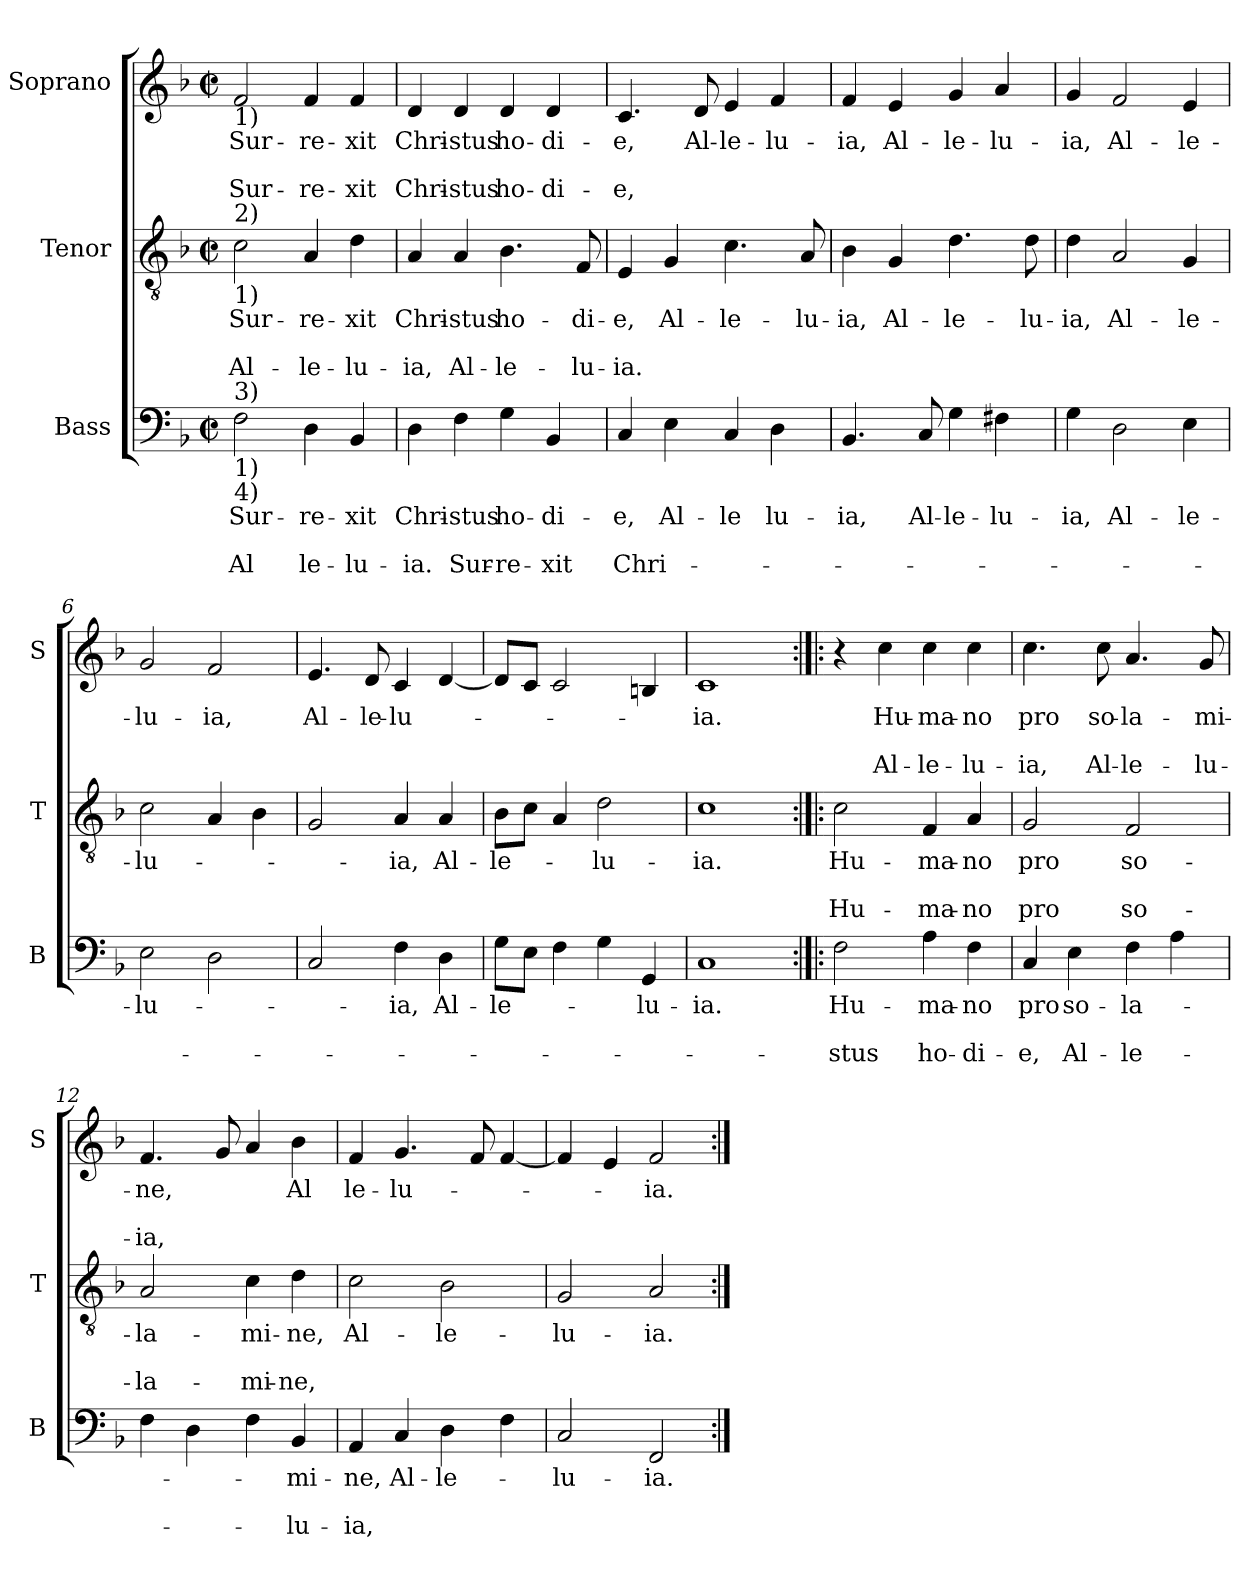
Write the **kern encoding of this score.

**kern	**text	**text	**text	**kern	**text	**text	**text	**kern	**text	**text	**text
*part3	*part3	*part3	*part3	*part2	*part2	*part2	*part2	*part1	*part1	*part1	*part1
*staff3	*staff3	*staff3	*staff3	*staff2	*staff2	*staff2	*staff2	*staff1	*staff1	*staff1	*staff1
*I"Bass	*	*	*	*I"Tenor	*	*	*	*I"Soprano	*	*	*
*I'B	*	*	*	*I'T	*	*	*	*I'S	*	*	*
*clefF4	*	*	*	*clefGv2	*	*	*	*clefG2	*	*	*
*k[b-]	*	*	*	*k[b-]	*	*	*	*k[b-]	*	*	*
*F:	*	*	*	*F:	*	*	*	*F:	*	*	*
*M2/2	*	*	*	*M2/2	*	*	*	*M2/2	*	*	*
*met(c|)	*	*	*	*met(c|)	*	*	*	*met(c|)	*	*	*
=1	=1	=1	=1	=1	=1	=1	=1	=1	=1	=1	=1
!	!	!	!	!	!	!	!	!LO:TX:b:t=1)	!	!	!
!	!	!	!	!LO:TX:a:t=2)	!	!	!	!	!	!	!
!	!	!	!	!LO:TX:b:t=1)	!	!	!	!	!	!	!
!LO:TX:a:t=3)	!	!	!	!	!	!	!	!	!	!	!
!LO:TX:b:t=1)	!	!	!	!	!	!	!	!	!	!	!
!LO:TX:b:t=4)	!	!	!	!	!	!	!	!	!	!	!
!	!LO:LY:b	!	!LO:LY:b	!	!LO:LY:b	!	!LO:LY:b	!	!LO:LY:b	!	!LO:LY:b
2F\	Sur-	.	Al	2c\	Sur-	.	Al-	2f/	Sur-	.	Sur-
!	!LO:LY:b	!	!LO:LY:b	!	!LO:LY:b	!	!LO:LY:b	!	!LO:LY:b	!	!LO:LY:b
4D\	-re-	.	le-	4A/	-re-	.	-le-	4f/	-re-	.	-re-
!	!LO:LY:b	!	!LO:LY:b	!	!LO:LY:b	!	!LO:LY:b	!	!LO:LY:b	!	!LO:LY:b
4BB-/	-xit	.	-lu-	4d\	-xit	.	-lu-	4f/	-xit	.	-xit
=2	=2	=2	=2	=2	=2	=2	=2	=2	=2	=2	=2
!	!LO:LY:b	!	!LO:LY:b	!	!LO:LY:b	!	!LO:LY:b	!	!LO:LY:b	!	!LO:LY:b
4D\	Chri-	.	-ia.	4A/	Chri-	.	-ia,	4d/	Chri-	.	Chri-
!	!LO:LY:b	!	!LO:LY:b	!	!LO:LY:b	!	!LO:LY:b	!	!LO:LY:b	!	!LO:LY:b
4F\	-stus	.	Sur-	4A/	-stus	.	Al-	4d/	-stus	.	-stus
!	!LO:LY:b	!	!LO:LY:b	!	!LO:LY:b	!	!LO:LY:b	!	!LO:LY:b	!	!LO:LY:b
4G\	ho-	.	-re-	4.B-\	ho-	.	-le-	4d/	ho-	.	ho-
!	!LO:LY:b	!	!LO:LY:b	!	!	!	!	!	!LO:LY:b	!	!LO:LY:b
4BB-/	-di-	.	-xit	.	.	.	.	4d/	-di-	.	-di-
!	!	!	!	!	!LO:LY:b	!	!LO:LY:b	!	!	!	!
.	.	.	.	8F/	-di-	.	-lu-	.	.	.	.
=3	=3	=3	=3	=3	=3	=3	=3	=3	=3	=3	=3
!	!LO:LY:b	!	!LO:LY:b	!	!LO:LY:b	!	!LO:LY:b	!	!LO:LY:b	!	!LO:LY:b
4C/	-e,	.	Chri-	4E/	-e,	.	-ia.	4.c/	-e,	.	-e,
!	!LO:LY:b	!	!	!	!LO:LY:b	!	!	!	!	!	!
4E\	Al-	.	.	4G/	Al-	.	.	.	.	.	.
!	!	!	!	!	!	!	!	!	!LO:LY:b	!	!
.	.	.	.	.	.	.	.	8d/	Al-	.	.
!	!LO:LY:b	!	!	!	!LO:LY:b	!	!	!	!LO:LY:b	!	!
4C/	-le	.	.	4.c\	-le-	.	.	4e/	-le-	.	.
!	!LO:LY:b	!	!	!	!	!	!	!	!LO:LY:b	!	!
4D\	lu-	.	.	.	.	.	.	4f/	-lu-	.	.
!	!	!	!	!	!LO:LY:b	!	!	!	!	!	!
.	.	.	.	8A/	-lu-	.	.	.	.	.	.
=4	=4	=4	=4	=4	=4	=4	=4	=4	=4	=4	=4
!	!LO:LY:b	!	!	!	!LO:LY:b	!	!	!	!LO:LY:b	!	!
4.BB-/	-ia,	.	.	4B-\	-ia,	.	.	4f/	-ia,	.	.
!	!	!	!	!	!LO:LY:b	!	!	!	!LO:LY:b	!	!
.	.	.	.	4G/	Al-	.	.	4e/	Al-	.	.
!	!LO:LY:b	!	!	!	!	!	!	!	!	!	!
8C/	Al-	.	.	.	.	.	.	.	.	.	.
!	!LO:LY:b	!	!	!	!LO:LY:b	!	!	!	!LO:LY:b	!	!
4G\	-le-	.	.	4.d\	-le-	.	.	4g/	-le-	.	.
!	!LO:LY:b	!	!	!	!	!	!	!	!LO:LY:b	!	!
4F#X\	-lu-	.	.	.	.	.	.	4a/	-lu-	.	.
!	!	!	!	!	!LO:LY:b	!	!	!	!	!	!
.	.	.	.	8d\	-lu-	.	.	.	.	.	.
!!LO:LB:g=z
=5	=5	=5	=5	=5	=5	=5	=5	=5	=5	=5	=5
!	!LO:LY:b	!	!	!	!LO:LY:b	!	!	!	!LO:LY:b	!	!
4G\	-ia,	.	.	4d\	-ia,	.	.	4g/	-ia,	.	.
!	!LO:LY:b	!	!	!	!LO:LY:b	!	!	!	!LO:LY:b	!	!
2D\	Al-	.	.	2A/	Al-	.	.	2f/	Al-	.	.
!	!LO:LY:b	!	!	!	!LO:LY:b	!	!	!	!LO:LY:b	!	!
4E\	-le-	.	.	4G/	-le-	.	.	4e/	-le-	.	.
=6	=6	=6	=6	=6	=6	=6	=6	=6	=6	=6	=6
!	!LO:LY:b	!	!	!	!LO:LY:b	!	!	!	!LO:LY:b	!	!
2E\	-lu-	.	.	2c\	-lu-	.	.	2g/	-lu-	.	.
!	!	!	!	!	!	!	!	!	!LO:LY:b	!	!
2D\	.	.	.	4A/	.	.	.	2f/	-ia,	.	.
.	.	.	.	4B-\	.	.	.	.	.	.	.
=7	=7	=7	=7	=7	=7	=7	=7	=7	=7	=7	=7
!	!	!	!	!	!	!	!	!	!LO:LY:b	!	!
2C/	.	.	.	2G/	.	.	.	4.e/	Al-	.	.
!	!	!	!	!	!	!	!	!	!LO:LY:b	!	!
.	.	.	.	.	.	.	.	8d/	-le-	.	.
!	!LO:LY:b	!	!	!	!LO:LY:b	!	!	!	!LO:LY:b	!	!
4F\	-ia,	.	.	4A/	-ia,	.	.	4c/	-lu-	.	.
!	!LO:LY:b	!	!	!	!LO:LY:b	!	!	!	!	!	!
4D\	Al-	.	.	4A/	Al-	.	.	[4d/	.	.	.
=8	=8	=8	=8	=8	=8	=8	=8	=8	=8	=8	=8
!	!LO:LY:b	!	!	!	!LO:LY:b	!	!	!	!	!	!
8G\L	-le-	.	.	8B-\L	-le-	.	.	8d/L]	.	.	.
8E\J	.	.	.	8c\J	.	.	.	8c/J	.	.	.
4F\	.	.	.	4A/	.	.	.	2c/	.	.	.
!	!	!	!	!	!LO:LY:b	!	!	!	!	!	!
4G\	.	.	.	2d\	-lu-	.	.	.	.	.	.
!	!LO:LY:b	!	!	!	!	!	!	!	!	!	!
4GG/	-lu-	.	.	.	.	.	.	4Bn/	.	.	.
=9	=9	=9	=9	=9	=9	=9	=9	=9	=9	=9	=9
!	!LO:LY:b	!	!	!	!LO:LY:b	!	!	!	!LO:LY:b	!	!
1C	-ia.	.	.	1c	-ia.	.	.	1c	-ia.	.	.
!!LO:PB:g=z
=10:|!|:	=10:|!|:	=10:|!|:	=10:|!|:	=10:|!|:	=10:|!|:	=10:|!|:	=10:|!|:	=10:|!|:	=10:|!|:	=10:|!|:	=10:|!|:
!	!LO:LY:b	!	!LO:LY:b	!	!LO:LY:b	!	!LO:LY:b	!	!	!	!
2F\	Hu-	.	-stus	2c\	Hu-	.	Hu-	4r	.	.	.
!	!	!	!	!	!	!	!	!	!LO:LY:b	!	!LO:LY:b
.	.	.	.	.	.	.	.	4cc\	Hu-	.	Al-
!	!LO:LY:b	!	!LO:LY:b	!	!LO:LY:b	!	!LO:LY:b	!	!LO:LY:b	!	!LO:LY:b
4A\	-ma-	.	ho-	4F/	-ma-	.	-ma-	4cc\	-ma-	.	-le-
!	!LO:LY:b	!	!LO:LY:b	!	!LO:LY:b	!	!LO:LY:b	!	!LO:LY:b	!	!LO:LY:b
4F\	-no	.	-di-	4A/	-no	.	-no	4cc\	-no	.	-lu-
=11	=11	=11	=11	=11	=11	=11	=11	=11	=11	=11	=11
!	!LO:LY:b	!	!LO:LY:b	!	!LO:LY:b	!	!LO:LY:b	!	!LO:LY:b	!	!LO:LY:b
4C/	pro	.	-e,	2G/	pro	.	pro	4.cc\	pro	.	-ia,
!	!LO:LY:b	!	!LO:LY:b	!	!	!	!	!	!	!	!
4E\	so-	.	Al-	.	.	.	.	.	.	.	.
!	!	!	!	!	!	!	!	!	!LO:LY:b	!	!LO:LY:b
.	.	.	.	.	.	.	.	8cc\	so-	.	Al-
!	!LO:LY:b	!	!LO:LY:b	!	!LO:LY:b	!	!LO:LY:b	!	!LO:LY:b	!	!LO:LY:b
4F\	-la-	.	-le-	2F/	so-	.	so-	4.a/	-la-	.	-le-
4A\	.	.	.	.	.	.	.	.	.	.	.
!	!	!	!	!	!	!	!	!	!LO:LY:b	!	!LO:LY:b
.	.	.	.	.	.	.	.	8g/	-mi-	.	-lu-
=12	=12	=12	=12	=12	=12	=12	=12	=12	=12	=12	=12
!	!	!	!	!	!LO:LY:b	!	!LO:LY:b	!	!LO:LY:b	!	!LO:LY:b
4F\	.	.	.	2A/	-la-	.	-la-	4.f/	-ne,	.	-ia,
4D\	.	.	.	.	.	.	.	.	.	.	.
.	.	.	.	.	.	.	.	8g/	.	.	.
!	!	!	!	!	!LO:LY:b	!	!LO:LY:b	!	!	!	!
4F\	.	.	.	4c\	-mi-	.	-mi-	4a/	.	.	.
!	!LO:LY:b	!	!LO:LY:b	!	!LO:LY:b	!	!LO:LY:b	!	!LO:LY:b	!	!
4BB-/	-mi-	.	-lu-	4d\	-ne,	.	-ne,	4b-\	Al	.	.
=13	=13	=13	=13	=13	=13	=13	=13	=13	=13	=13	=13
!	!LO:LY:b	!	!LO:LY:b	!	!LO:LY:b	!	!	!	!LO:LY:b	!	!
4AA/	-ne,	.	-ia,	2c\	Al-	.	.	4f/	le-	.	.
!	!LO:LY:b	!	!	!	!	!	!	!	!LO:LY:b	!	!
4C/	Al-	.	.	.	.	.	.	4.g/	-lu-	.	.
!	!LO:LY:b	!	!	!	!LO:LY:b	!	!	!	!	!	!
4D\	-le-	.	.	2B-\	-le-	.	.	.	.	.	.
.	.	.	.	.	.	.	.	8f/	.	.	.
4F\	.	.	.	.	.	.	.	[4f/	.	.	.
=14	=14	=14	=14	=14	=14	=14	=14	=14	=14	=14	=14
!	!LO:LY:b	!	!	!	!LO:LY:b	!	!	!	!	!	!
2C/	-lu-	.	.	2G/	-lu-	.	.	4f/]	.	.	.
.	.	.	.	.	.	.	.	4e/	.	.	.
!	!LO:LY:b	!	!	!	!LO:LY:b	!	!	!	!LO:LY:b	!	!
2FF/	-ia.	.	.	2A/	-ia.	.	.	2f/	-ia.	.	.
=:|!	=:|!	=:|!	=:|!	=:|!	=:|!	=:|!	=:|!	=:|!	=:|!	=:|!	=:|!
*-	*-	*-	*-	*-	*-	*-	*-	*-	*-	*-	*-
